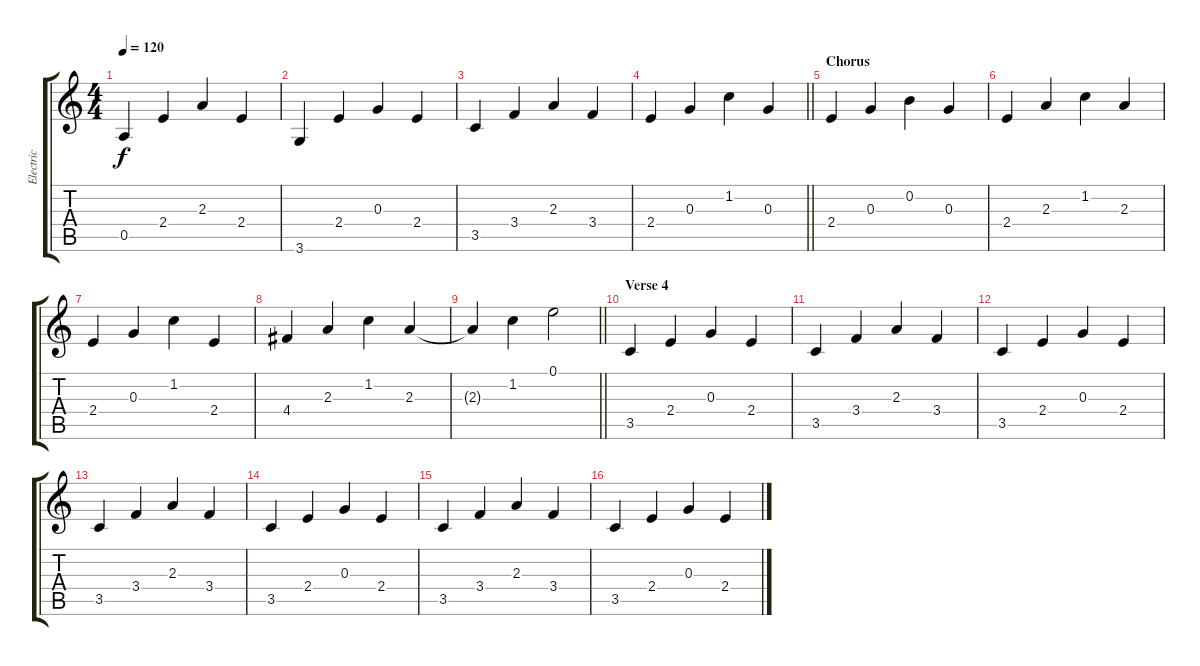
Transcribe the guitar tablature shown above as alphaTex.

\track ("Electric" "Electric") {instrument overdrivenguitar}
\staff {score tabs}
\tuning (E4 B3 G3 D3 A2 E2) {hide}
\ts (4 4)
\tempo 120
\clef g2
\ks c
0.5.4{dy f} 2.4.4 2.3.4 2.4.4 |
3.6.4 2.4.4 0.3.4 2.4.4 |
3.5.4 3.4.4 2.3.4 3.4.4 |
\barLineRight lightlight
2.4.4 0.3.4 1.2.4 0.3.4 |
\section ("" "Chorus")
2.4.4 0.3.4 0.2.4 0.3.4 |
2.4.4 2.3.4 1.2.4 2.3.4 |
2.4.4 0.3.4 1.2.4 2.4.4 |
4.4.4 2.3.4 1.2.4 2.3.4 |
\barLineRight lightlight
2.3{t}.4 1.2.4 0.1.2 |
\section ("" "Verse 4")
3.5.4 2.4.4 0.3.4 2.4.4 |
3.5.4 3.4.4 2.3.4 3.4.4 |
3.5.4 2.4.4 0.3.4 2.4.4 |
3.5.4 3.4.4 2.3.4 3.4.4 |
3.5.4 2.4.4 0.3.4 2.4.4 |
3.5.4 3.4.4 2.3.4 3.4.4 |
3.5.4 2.4.4 0.3.4 2.4.4
